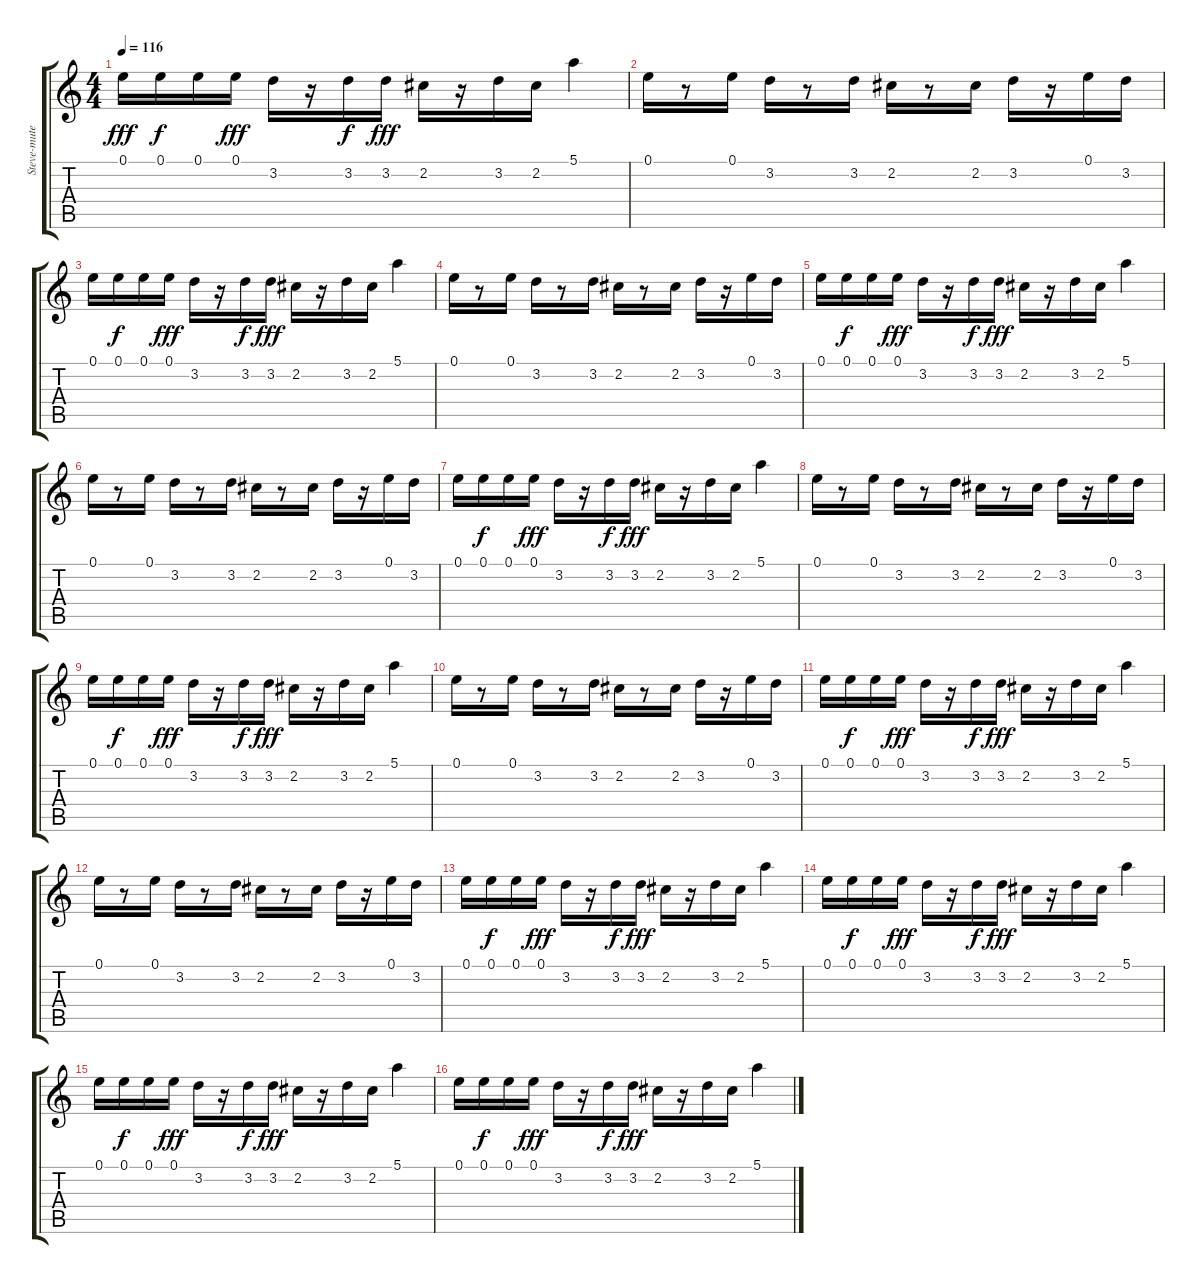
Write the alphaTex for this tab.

\track ("Steve-mute" "Steve-mute") {instrument acousticguitarnylon}
\staff {score tabs}
\tuning (E4 B3 G3 D3 A2 E2) {hide}
\ts (4 4)
\tempo 116
\clef g2
\ks c
0.1.16{dy fff} 0.1.16{dy f} 0.1.16 0.1.16{dy fff} 3.2.16 r.16 3.2.16{dy f} 3.2.16{dy fff} 2.2.16 r.16 3.2.16 2.2.16 5.1.4 |
0.1.16 r.8 0.1.16 3.2.16 r.8 3.2.16 2.2.16 r.8 2.2.16 3.2.16 r.16 0.1.16 3.2.16 |
0.1.16 0.1.16{dy f} 0.1.16 0.1.16{dy fff} 3.2.16 r.16 3.2.16{dy f} 3.2.16{dy fff} 2.2.16 r.16 3.2.16 2.2.16 5.1.4 |
0.1.16 r.8 0.1.16 3.2.16 r.8 3.2.16 2.2.16 r.8 2.2.16 3.2.16 r.16 0.1.16 3.2.16 |
0.1.16 0.1.16{dy f} 0.1.16 0.1.16{dy fff} 3.2.16 r.16 3.2.16{dy f} 3.2.16{dy fff} 2.2.16 r.16 3.2.16 2.2.16 5.1.4 |
0.1.16 r.8 0.1.16 3.2.16 r.8 3.2.16 2.2.16 r.8 2.2.16 3.2.16 r.16 0.1.16 3.2.16 |
0.1.16 0.1.16{dy f} 0.1.16 0.1.16{dy fff} 3.2.16 r.16 3.2.16{dy f} 3.2.16{dy fff} 2.2.16 r.16 3.2.16 2.2.16 5.1.4 |
0.1.16 r.8 0.1.16 3.2.16 r.8 3.2.16 2.2.16 r.8 2.2.16 3.2.16 r.16 0.1.16 3.2.16 |
0.1.16 0.1.16{dy f} 0.1.16 0.1.16{dy fff} 3.2.16 r.16 3.2.16{dy f} 3.2.16{dy fff} 2.2.16 r.16 3.2.16 2.2.16 5.1.4 |
0.1.16 r.8 0.1.16 3.2.16 r.8 3.2.16 2.2.16 r.8 2.2.16 3.2.16 r.16 0.1.16 3.2.16 |
0.1.16 0.1.16{dy f} 0.1.16 0.1.16{dy fff} 3.2.16 r.16 3.2.16{dy f} 3.2.16{dy fff} 2.2.16 r.16 3.2.16 2.2.16 5.1.4 |
0.1.16 r.8 0.1.16 3.2.16 r.8 3.2.16 2.2.16 r.8 2.2.16 3.2.16 r.16 0.1.16 3.2.16 |
0.1.16 0.1.16{dy f} 0.1.16 0.1.16{dy fff} 3.2.16 r.16 3.2.16{dy f} 3.2.16{dy fff} 2.2.16 r.16 3.2.16 2.2.16 5.1.4 |
0.1.16 0.1.16{dy f} 0.1.16 0.1.16{dy fff} 3.2.16 r.16 3.2.16{dy f} 3.2.16{dy fff} 2.2.16 r.16 3.2.16 2.2.16 5.1.4 |
0.1.16 0.1.16{dy f} 0.1.16 0.1.16{dy fff} 3.2.16 r.16 3.2.16{dy f} 3.2.16{dy fff} 2.2.16 r.16 3.2.16 2.2.16 5.1.4 |
0.1.16 0.1.16{dy f} 0.1.16 0.1.16{dy fff} 3.2.16 r.16 3.2.16{dy f} 3.2.16{dy fff} 2.2.16 r.16 3.2.16 2.2.16 5.1.4
